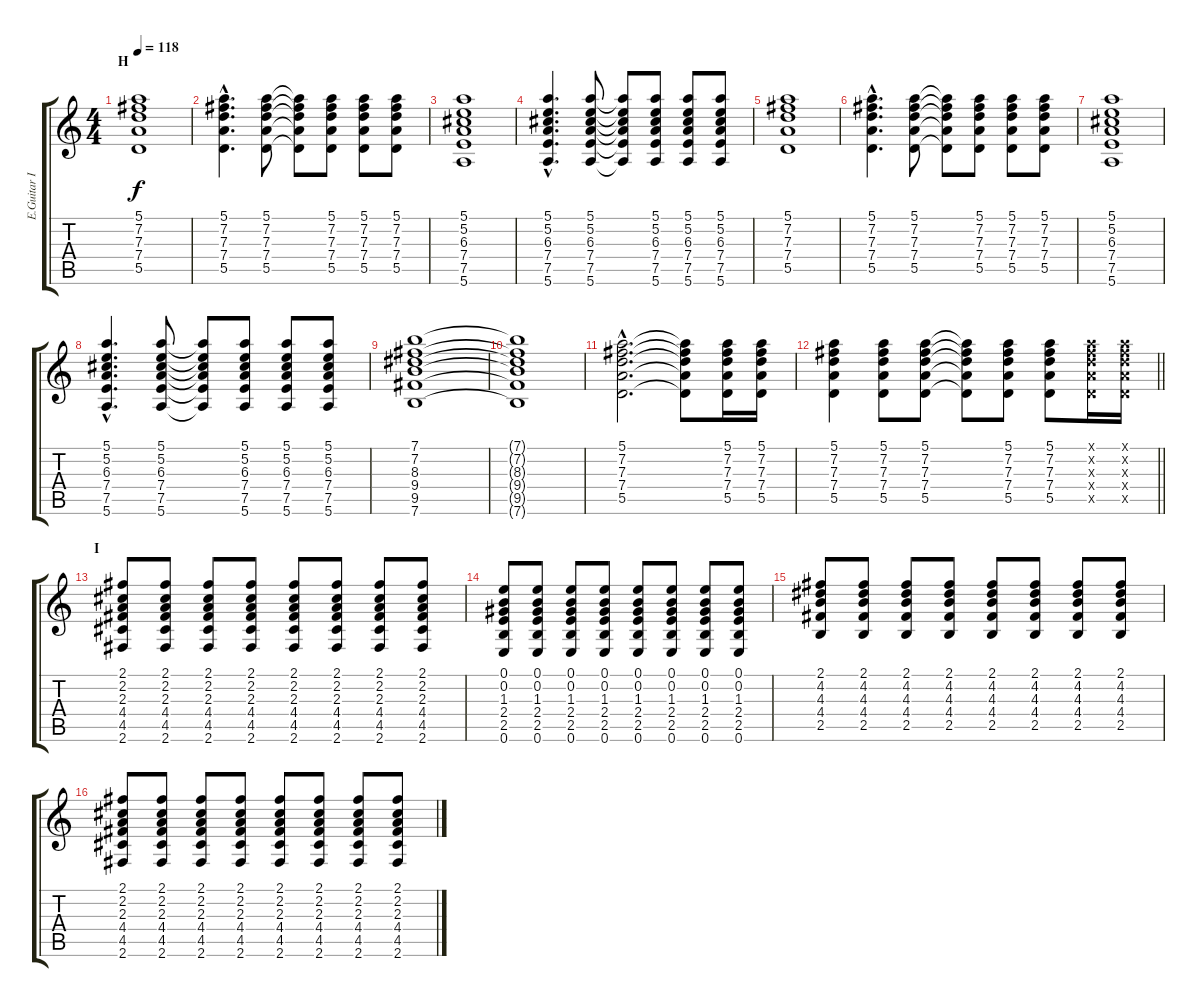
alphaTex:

\track ("E.Guitar II" "E.Guitar I") {instrument distortionguitar}
\staff {score tabs}
\tuning (E4 B3 G3 D3 A2 E2) {hide}
\ts (4 4)
\section ("" "H")
\tempo 118
\clef g2
\ks c
(5.1 7.2 7.3 7.4 5.5).1{dy f} |
(5.1{hac} 7.2{hac} 7.3{hac} 7.4{hac} 5.5{hac}).4{d} (5.1 7.2 7.3 7.4 5.5).8 (5.1{t} 7.2{t} 7.3{t} 7.4{t} 5.5{t}).8 (5.1 7.2 7.3 7.4 5.5).8 (5.1 7.2 7.3 7.4 5.5).8 (5.1 7.2 7.3 7.4 5.5).8 |
(5.1 5.2 6.3 7.4 7.5 5.6).1 |
(5.1{hac} 5.2{hac} 6.3{hac} 7.4{hac} 7.5{hac} 5.6{hac}).4{d} (5.1 5.2 6.3 7.4 7.5 5.6).8 (5.1{t} 5.2{t} 6.3{t} 7.4{t} 7.5{t} 5.6{t}).8 (5.1 5.2 6.3 7.4 7.5 5.6).8 (5.1 5.2 6.3 7.4 7.5 5.6).8 (5.1 5.2 6.3 7.4 7.5 5.6).8 |
(5.1 7.2 7.3 7.4 5.5).1 |
(5.1{hac} 7.2{hac} 7.3{hac} 7.4{hac} 5.5{hac}).4{d} (5.1 7.2 7.3 7.4 5.5).8 (5.1{t} 7.2{t} 7.3{t} 7.4{t} 5.5{t}).8 (5.1 7.2 7.3 7.4 5.5).8 (5.1 7.2 7.3 7.4 5.5).8 (5.1 7.2 7.3 7.4 5.5).8 |
(5.1 5.2 6.3 7.4 7.5 5.6).1 |
(5.1{hac} 5.2{hac} 6.3{hac} 7.4{hac} 7.5{hac} 5.6{hac}).4{d} (5.1 5.2 6.3 7.4 7.5 5.6).8 (5.1{t} 5.2{t} 6.3{t} 7.4{t} 7.5{t} 5.6{t}).8 (5.1 5.2 6.3 7.4 7.5 5.6).8 (5.1 5.2 6.3 7.4 7.5 5.6).8 (5.1 5.2 6.3 7.4 7.5 5.6).8 |
(7.1 7.2 8.3 9.4 9.5 7.6).1 |
(7.1{t} 7.2{t} 8.3{t} 9.4{t} 9.5{t} 7.6{t}).1 |
(5.1{hac} 7.2{hac} 7.3{hac} 7.4{hac} 5.5{hac}).2{d} (5.1{t} 7.2{t} 7.3{t} 7.4{t} 5.5{t}).8 (5.1 7.2 7.3 7.4 5.5).16 (5.1 7.2 7.3 7.4 5.5).16 |
\barLineRight lightlight
(5.1 7.2 7.3 7.4 5.5).4 (5.1 7.2 7.3 7.4 5.5).8 (5.1 7.2 7.3 7.4 5.5).8 (5.1{t} 7.2{t} 7.3{t} 7.4{t} 5.5{t}).8 (5.1 7.2 7.3 7.4 5.5).8 (5.1 7.2 7.3 7.4 5.5).8 (5.1{x} 7.2{x} 7.3{x} 7.4{x} 5.5{x}).16 (5.1{x} 7.2{x} 7.3{x} 7.4{x} 5.5{x}).16 |
\section ("" "I")
(2.1 2.2 2.3 4.4 4.5 2.6).8 (2.1 2.2 2.3 4.4 4.5 2.6).8 (2.1 2.2 2.3 4.4 4.5 2.6).8 (2.1 2.2 2.3 4.4 4.5 2.6).8 (2.1 2.2 2.3 4.4 4.5 2.6).8 (2.1 2.2 2.3 4.4 4.5 2.6).8 (2.1 2.2 2.3 4.4 4.5 2.6).8 (2.1 2.2 2.3 4.4 4.5 2.6).8 |
(0.1 0.2 1.3 2.4 2.5 0.6).8 (0.1 0.2 1.3 2.4 2.5 0.6).8 (0.1 0.2 1.3 2.4 2.5 0.6).8 (0.1 0.2 1.3 2.4 2.5 0.6).8 (0.1 0.2 1.3 2.4 2.5 0.6).8 (0.1 0.2 1.3 2.4 2.5 0.6).8 (0.1 0.2 1.3 2.4 2.5 0.6).8 (0.1 0.2 1.3 2.4 2.5 0.6).8 |
(2.1 4.2 4.3 4.4 2.5).8 (2.1 4.2 4.3 4.4 2.5).8 (2.1 4.2 4.3 4.4 2.5).8 (2.1 4.2 4.3 4.4 2.5).8 (2.1 4.2 4.3 4.4 2.5).8 (2.1 4.2 4.3 4.4 2.5).8 (2.1 4.2 4.3 4.4 2.5).8 (2.1 4.2 4.3 4.4 2.5).8 |
(2.1 2.2 2.3 4.4 4.5 2.6).8 (2.1 2.2 2.3 4.4 4.5 2.6).8 (2.1 2.2 2.3 4.4 4.5 2.6).8 (2.1 2.2 2.3 4.4 4.5 2.6).8 (2.1 2.2 2.3 4.4 4.5 2.6).8 (2.1 2.2 2.3 4.4 4.5 2.6).8 (2.1 2.2 2.3 4.4 4.5 2.6).8 (2.1 2.2 2.3 4.4 4.5 2.6).8
